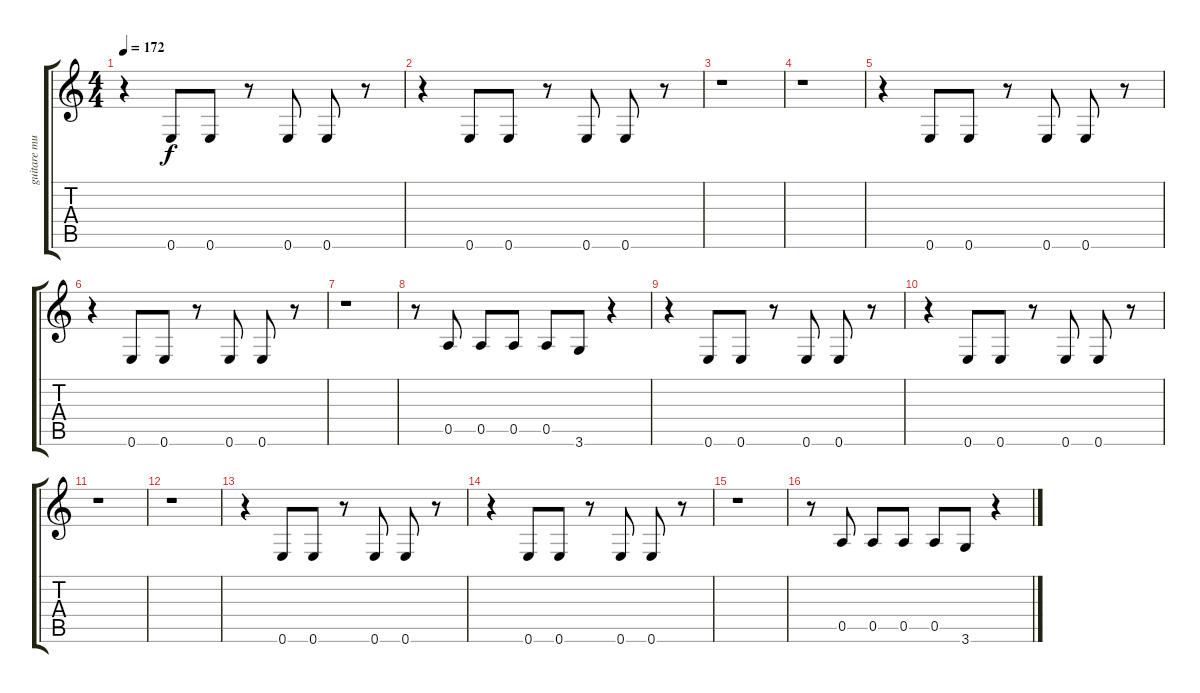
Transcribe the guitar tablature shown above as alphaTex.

\track ("guitare muted" "guitare mu") {instrument electricguitarmuted}
\staff {score tabs}
\tuning (E4 B3 G3 D3 A2 E2) {hide}
\ts (4 4)
\tempo 172
\clef g2
\ks c
r.4{dy f} 0.6.8 0.6.8 r.8 0.6.8 0.6.8 r.8 |
r.4 0.6.8 0.6.8 r.8 0.6.8 0.6.8 r.8 |
r.1 |
r.1 |
r.4 0.6.8 0.6.8 r.8 0.6.8 0.6.8 r.8 |
r.4 0.6.8 0.6.8 r.8 0.6.8 0.6.8 r.8 |
r.1 |
r.8 0.5.8 0.5.8 0.5.8 0.5.8 3.6.8 r.4 |
r.4 0.6.8 0.6.8 r.8 0.6.8 0.6.8 r.8 |
r.4 0.6.8 0.6.8 r.8 0.6.8 0.6.8 r.8 |
r.1 |
r.1 |
r.4 0.6.8 0.6.8 r.8 0.6.8 0.6.8 r.8 |
r.4 0.6.8 0.6.8 r.8 0.6.8 0.6.8 r.8 |
r.1 |
r.8 0.5.8 0.5.8 0.5.8 0.5.8 3.6.8 r.4
